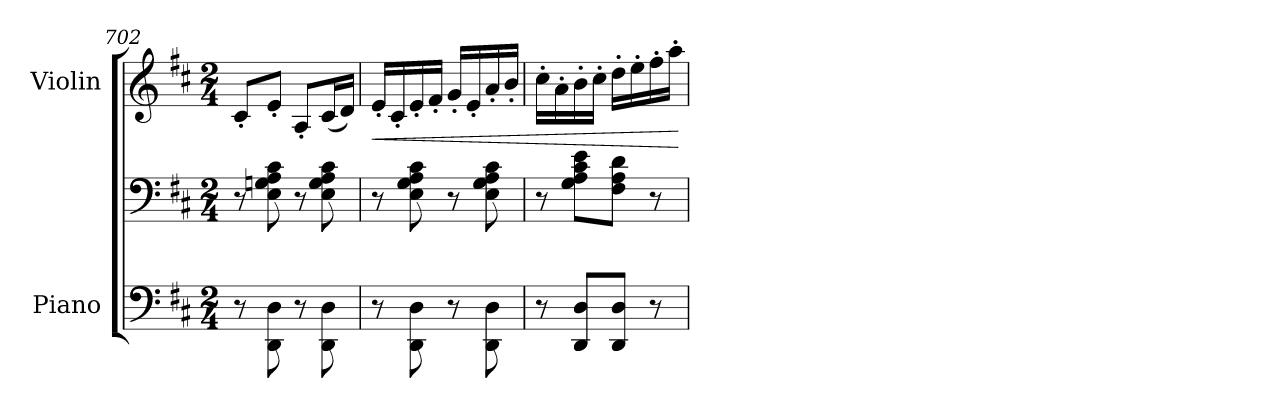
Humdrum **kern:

**kern	**kern	**kern	**dynam
*part2	*part2	*part1	*part1
*staff3	*staff2	*staff1	*staff1
*I"Piano	*	*I"Violin	*
*I'Pno.	*	*I'Vln.	*
*clefF4	*clefF4	*clefG2	*
*k[f#c#]	*k[f#c#]	*k[f#c#]	*
*M2/4	*M2/4	*M2/4	*
=702	=702	=702	=702
8r	8r	8c#'/L	.
8DD\ 8D\	8E\ 8Gn\ 8A\ 8c#\	8e'/J	.
8r	8r	8A'/L	.
8DD\ 8D\	8E\ 8G\ 8A\ 8c#\	(16c#/L	.
.	.	16d/JJ)	.
=703	=703	=703	=703
!	!	!	!LO:HP:b
8r	8r	16e'/LL	<
.	.	16c#'/	.
8DD\ 8D\	8E\ 8G\ 8A\ 8c#\	16e'/	.
.	.	16f#'/JJ	.
8r	8r	16g'/LL	.
.	.	16e'/	.
8DD\ 8D\	8E\ 8G\ 8A\ 8c#\	16a'/	.
.	.	16b'/JJ	.
!!LO:PB:g=z
=704	=704	=704	=704
8r	8r	16cc#'\LL	.
.	.	16a'\	.
8DD/ 8D/L	8G\ 8A\ 8c#\ 8e\L	16b'\	.
.	.	16cc#'\JJ	.
8DD/ 8D/J	8F#\ 8A\ 8d\J	16dd'\LL	.
.	.	16ee'\	.
8r	8r	16ff#'\	.
.	.	16aa'\JJ	.
.	.	.	[
=	=	=	=
*-	*-	*-	*-
